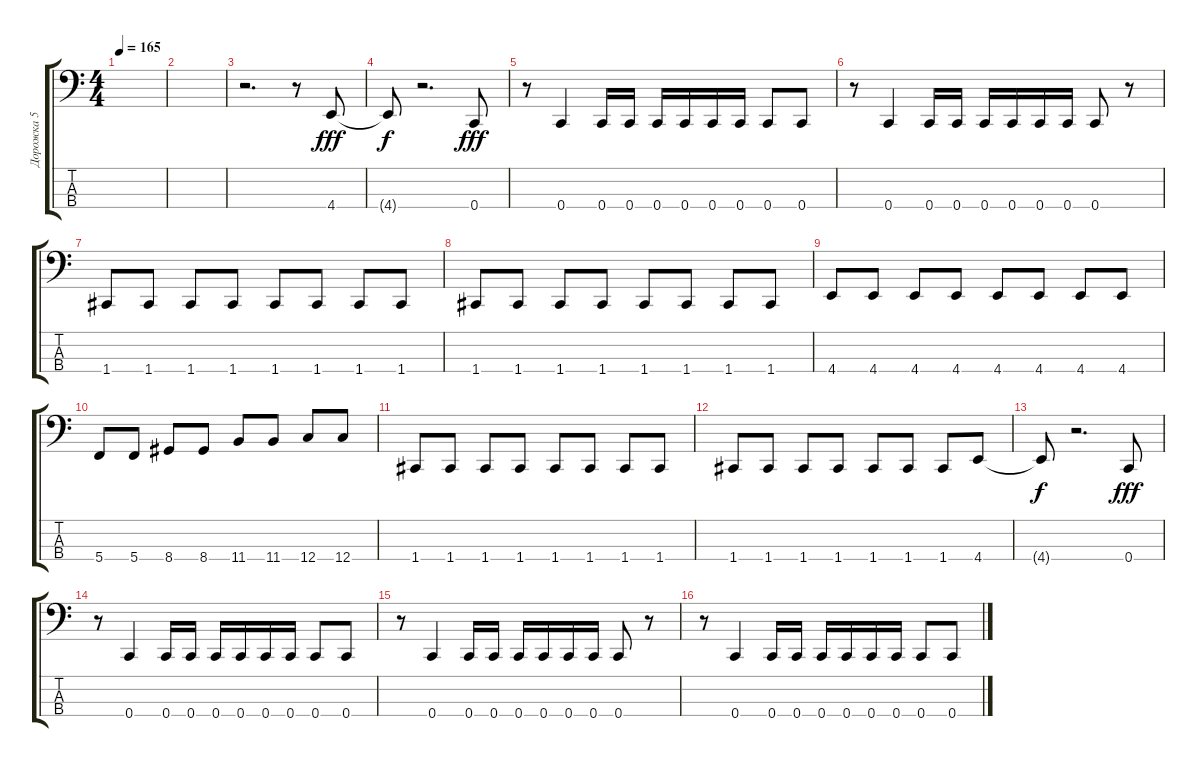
\track ("Дорожка 5" "Дорожка 5") {instrument electricbasspick}
\staff {score tabs}
\tuning (F2 C2 G1 C1) {hide}
\ts (4 4)
\tempo 165
\clef f4
\ks c
|
|
r.2{d} r.8 4.4.8{dy fff} |
4.4{t}.8{dy f} r.2{d} 0.4.8{dy fff} |
r.8 0.4.4 0.4.16 0.4.16 0.4.16 0.4.16 0.4.16 0.4.16 0.4.8 0.4.8 |
r.8 0.4.4 0.4.16 0.4.16 0.4.16 0.4.16 0.4.16 0.4.16 0.4.8 r.8 |
1.4.8 1.4.8 1.4.8 1.4.8 1.4.8 1.4.8 1.4.8 1.4.8 |
1.4.8 1.4.8 1.4.8 1.4.8 1.4.8 1.4.8 1.4.8 1.4.8 |
4.4.8 4.4.8 4.4.8 4.4.8 4.4.8 4.4.8 4.4.8 4.4.8 |
5.4.8 5.4.8 8.4.8 8.4.8 11.4.8 11.4.8 12.4.8 12.4.8 |
1.4.8 1.4.8 1.4.8 1.4.8 1.4.8 1.4.8 1.4.8 1.4.8 |
1.4.8 1.4.8 1.4.8 1.4.8 1.4.8 1.4.8 1.4.8 4.4.8 |
4.4{t}.8{dy f} r.2{d} 0.4.8{dy fff} |
r.8 0.4.4 0.4.16 0.4.16 0.4.16 0.4.16 0.4.16 0.4.16 0.4.8 0.4.8 |
r.8 0.4.4 0.4.16 0.4.16 0.4.16 0.4.16 0.4.16 0.4.16 0.4.8 r.8 |
r.8 0.4.4 0.4.16 0.4.16 0.4.16 0.4.16 0.4.16 0.4.16 0.4.8 0.4.8
